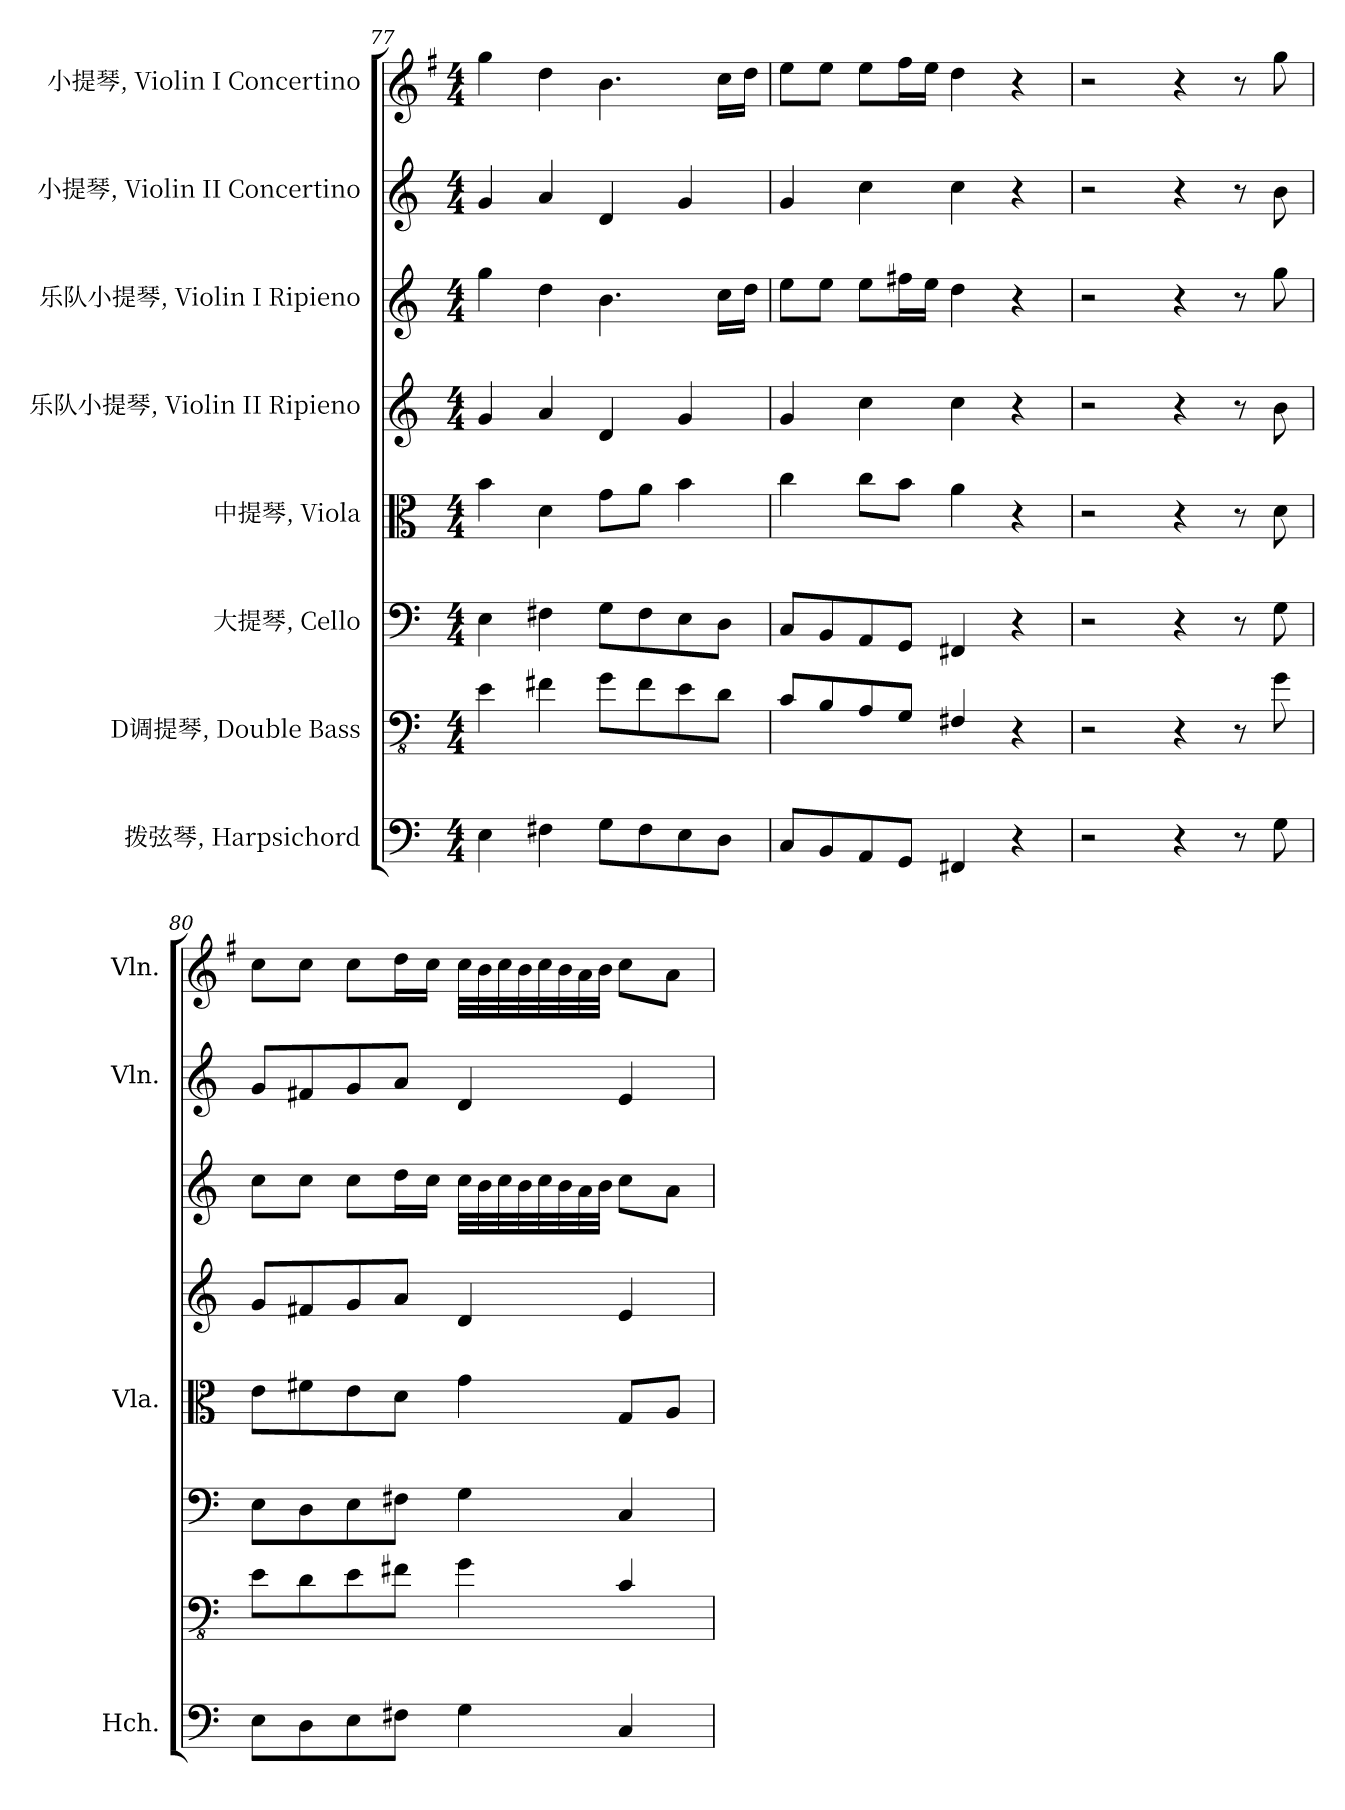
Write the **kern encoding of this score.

**kern	**kern	**kern	**kern	**kern	**kern	**kern	**kern
*part8	*part7	*part6	*part5	*part4	*part3	*part2	*part1
*staff8	*staff7	*staff6	*staff5	*staff4	*staff3	*staff2	*staff1
*I"拨弦琴, Harpsichord	*I"D调提琴, Double Bass	*I"大提琴, Cello	*I"中提琴, Viola	*I"乐队小提琴, Violin II Ripieno	*I"乐队小提琴, Violin I Ripieno	*I"小提琴, Violin II Concertino	*I"小提琴, Violin I Concertino
*I'Hch.	*	*	*I'Vla.	*	*	*I'Vln.	*I'Vln.
*clefF4	*clefFv4	*clefF4	*clefC3	*clefG2	*clefG2	*clefG2	*clefG2
*	*ITrd7c12	*	*	*	*	*	*
*k[]	*k[]	*k[]	*k[]	*k[]	*k[]	*k[]	*k[f#]
*M4/4	*M4/4	*M4/4	*M4/4	*M4/4	*M4/4	*M4/4	*M4/4
=77	=77	=77	=77	=77	=77	=77	=77
4E\	4EE\	4E\	4b\	4g/	4gg\	4g/	4gg\
4F#X\	4FF#X\	4F#X\	4d\	4a/	4dd\	4a/	4dd\
8G\L	8GG\L	8G\L	8g\L	4d/	4.b\	4d/	4.b\
8F#\	8FF#\	8F#\	8a\J	.	.	.	.
8E\	8EE\	8E\	4b\	4g/	.	4g/	.
8D\J	8DD\J	8D\J	.	.	16cc\LL	.	16cc\LL
.	.	.	.	.	16dd\JJ	.	16dd\JJ
=78	=78	=78	=78	=78	=78	=78	=78
8C/L	8CC/L	8C/L	4cc\	4g/	8ee\L	4g/	8ee\L
8BB/	8BBB/	8BB/	.	.	8ee\J	.	8ee\J
8AA/	8AAA/	8AA/	8cc\L	4cc\	8ee\L	4cc\	8ee\L
8GG/J	8GGG/J	8GG/J	8b\J	.	16ff#X\L	.	16ff#\L
.	.	.	.	.	16ee\JJ	.	16ee\JJ
*	*	*	*	*	*	*	*MM100
4FF#X/	4FFF#X/	4FF#X/	4a\	4cc\	4dd\	4cc\	4dd\
4r	4r	4r	4r	4r	4r	4r	4r
=79	=79	=79	=79	=79	=79	=79	=79
2r	2r	2r	2r	2r	2r	2r	2r
4r	4r	4r	4r	4r	4r	4r	4r
8r	8r	8r	8r	8r	8r	8r	8r
8G\	8GG\	8G\	8d\	8b\	8gg\	8b\	8gg\
!!LO:PB:g=z
=80	=80	=80	=80	=80	=80	=80	=80
8E\L	8EE\L	8E\L	8e\L	8g/L	8cc\L	8g/L	8cc\L
8D\	8DD\	8D\	8f#X\	8f#X/	8cc\J	8f#X/	8cc\J
8E\	8EE\	8E\	8e\	8g/	8cc\L	8g/	8cc\L
8F#X\J	8FF#X\J	8F#X\J	8d\J	8a/J	16dd\L	8a/J	16dd\L
.	.	.	.	.	16cc\JJ	.	16cc\JJ
4G\	4GG\	4G\	4g\	4d/	32cc\LLL	4d/	32cc\LLL
.	.	.	.	.	32b\	.	32b\
.	.	.	.	.	32cc\	.	32cc\
.	.	.	.	.	32b\	.	32b\
.	.	.	.	.	32cc\	.	32cc\
.	.	.	.	.	32b\	.	32b\
.	.	.	.	.	32a\	.	32a\
.	.	.	.	.	32b\JJJ	.	32b\JJJ
4C/	4CC/	4C/	8G/L	4e/	8cc\L	4e/	8cc\L
.	.	.	8A/J	.	8a\J	.	8a\J
=	=	=	=	=	=	=	=
*-	*-	*-	*-	*-	*-	*-	*-
